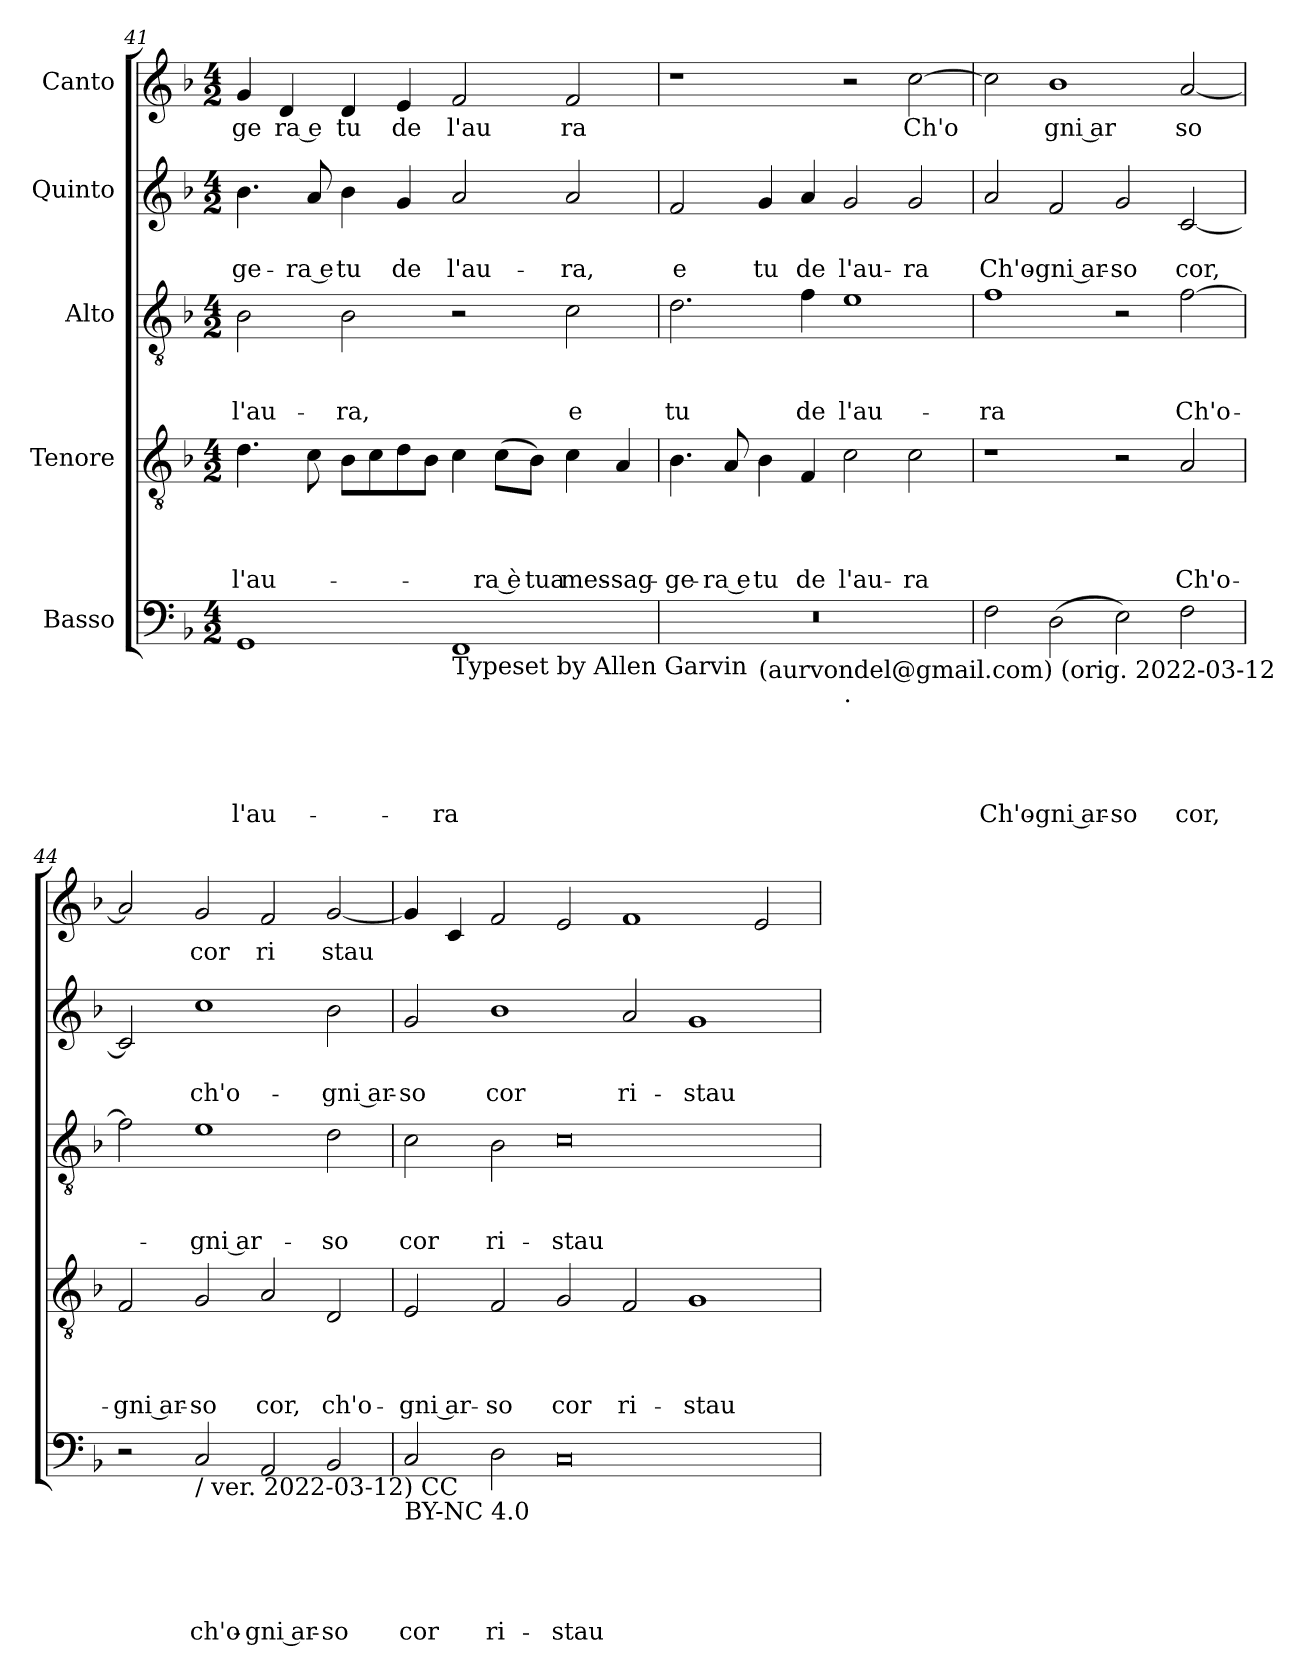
**kern	**text	**text	**text	**text	**text	**kern	**text	**text	**text	**text	**kern	**text	**text	**text	**kern	**text	**text	**kern	**text
*part5	*part5	*part5	*part5	*part5	*part5	*part4	*part4	*part4	*part4	*part4	*part3	*part3	*part3	*part3	*part2	*part2	*part2	*part1	*part1
*staff5	*staff5	*staff5	*staff5	*staff5	*staff5	*staff4	*staff4	*staff4	*staff4	*staff4	*staff3	*staff3	*staff3	*staff3	*staff2	*staff2	*staff2	*staff1	*staff1
*I"Basso	*	*	*	*	*	*I"Tenore	*	*	*	*	*I"Alto	*	*	*	*I"Quinto	*	*	*I"Canto	*
!!LO:LB:g=z
*clefF4	*	*	*	*	*	*clefGv2	*	*	*	*	*clefGv2	*	*	*	*clefG2	*	*	*clefG2	*
*k[b-]	*	*	*	*	*	*k[b-]	*	*	*	*	*k[b-]	*	*	*	*k[b-]	*	*	*k[b-]	*
*F:	*	*	*	*	*	*F:	*	*	*	*	*F:	*	*	*	*F:	*	*	*F:	*
*M4/2	*	*	*	*	*	*M4/2	*	*	*	*	*M4/2	*	*	*	*M4/2	*	*	*M4/2	*
=41	=41	=41	=41	=41	=41	=41	=41	=41	=41	=41	=41	=41	=41	=41	=41	=41	=41	=41	=41
!	!	!	!	!	!LO:LY:b	!	!	!	!	!LO:LY:b	!	!	!	!LO:LY:b	!	!	!LO:LY:b	!	!LO:LY:b
1GG	.	.	.	.	l'au-	4.d\	.	.	.	l'au-	2B-\	.	.	l'au-	4.b-\	.	-ge-	4g/	ge
!	!	!	!	!	!	!	!	!	!	!	!	!	!	!	!	!	!	!	!LO:LY:b:rj
.	.	.	.	.	.	.	.	.	.	.	.	.	.	.	.	.	.	4d/	ra e
!	!	!	!	!	!	!	!	!	!	!	!	!	!	!	!	!	!LO:LY:b:rj	!	!
.	.	.	.	.	.	8c\	.	.	.	.	.	.	.	.	8a/	.	-ra e	.	.
!	!	!	!	!	!	!	!	!	!	!	!	!	!	!LO:LY:b	!	!	!LO:LY:b	!	!LO:LY:b
.	.	.	.	.	.	8B-\L	.	.	.	.	2B-\	.	.	-ra,	4b-\	.	tu	4d/	tu
.	.	.	.	.	.	8c\	.	.	.	.	.	.	.	.	.	.	.	.	.
!	!	!	!	!	!	!	!	!	!	!	!	!	!	!	!	!	!LO:LY:b	!	!LO:LY:b
.	.	.	.	.	.	8d\	.	.	.	.	.	.	.	.	4g/	.	de	4e/	de
.	.	.	.	.	.	8B-\J	.	.	.	.	.	.	.	.	.	.	.	.	.
!LO:TX:b:t=Typeset by Allen Garvin	!	!	!	!	!	!	!	!	!	!	!	!	!	!	!	!	!	!	!
!	!	!	!	!	!LO:LY:b	!	!	!	!	!	!	!	!	!	!	!	!LO:LY:b	!	!LO:LY:b
1FF	.	.	.	.	-ra	4c\	.	.	.	.	2r	.	.	.	2a/	.	l'au-	2f/	l'au
!	!	!	!	!	!	!	!	!	!	!LO:LY:b:rj	!	!	!	!	!	!	!	!	!
.	.	.	.	.	.	(<8c\L	.	.	.	-ra è	.	.	.	.	.	.	.	.	.
!	!	!	!	!	!	!	!	!	!	!LO:LY:b	!	!	!	!	!	!	!	!	!
.	.	.	.	.	.	8B-\J)	.	.	.	tua	.	.	.	.	.	.	.	.	.
!	!	!	!	!	!	!	!	!	!	!LO:LY:b	!	!	!	!LO:LY:b	!	!	!LO:LY:b	!	!LO:LY:b
.	.	.	.	.	.	4c\	.	.	.	mes-	2c\	.	.	e	2a/	.	-ra,	2f/	ra
!	!	!	!	!	!	!	!	!	!	!LO:LY:b	!	!	!	!	!	!	!	!	!
.	.	.	.	.	.	4A/	.	.	.	-sag-	.	.	.	.	.	.	.	.	.
=42	=42	=42	=42	=42	=42	=42	=42	=42	=42	=42	=42	=42	=42	=42	=42	=42	=42	=42	=42
!	!	!	!	!	!	!	!	!	!	!LO:LY:b	!	!	!	!LO:LY:b	!	!	!LO:LY:b	!	!
*^	*	*	*	*	*	*	*	*	*	*	*	*	*	*	*	*	*	*	*
*	*^	*	*	*	*	*	*	*	*	*	*	*	*	*	*	*	*	*	*	*
0r	2ryy	1ryy	.	.	.	.	.	4.B-\	.	.	.	-ge-	2.d\	.	.	tu	2f/	.	e	1r	.
!	!	!	!	!	!	!	!	!	!	!	!	!LO:LY:b:rj	!	!	!	!	!	!	!	!	!
.	.	.	.	.	.	.	.	8A/	.	.	.	-ra e	.	.	.	.	.	.	.	.	.
!	!LO:TX:b:t=(aurvondel@gmail.com) (orig. 2022-03-12	!	!	!	!	!	!	!	!	!	!	!	!	!	!	!	!	!	!	!	!
!	!	!	!	!	!	!	!	!	!	!	!	!LO:LY:b	!	!	!	!	!	!	!LO:LY:b	!	!
.	1.ryy	.	.	.	.	.	.	4B-\	.	.	.	tu	.	.	.	.	4g/	.	tu	.	.
!	!	!	!	!	!	!	!	!	!	!	!	!LO:LY:b	!	!	!	!LO:LY:b	!	!	!LO:LY:b	!	!
.	.	.	.	.	.	.	.	4F/	.	.	.	de	4f\	.	.	de	4a/	.	de	.	.
!	!	!LO:TX:b:t=.	!	!	!	!	!	!	!	!	!	!	!	!	!	!	!	!	!	!	!
!	!	!	!	!	!	!	!	!	!	!	!	!LO:LY:b	!	!	!	!LO:LY:b	!	!	!LO:LY:b	!	!
.	.	1ryy	.	.	.	.	.	2c\	.	.	.	l'au-	1e	.	.	l'au-	2g/	.	l'au-	2r	.
!	!	!	!	!	!	!	!	!	!	!	!	!LO:LY:b	!	!	!	!	!	!	!LO:LY:b	!	!LO:LY:b
.	.	.	.	.	.	.	.	2c\	.	.	.	-ra	.	.	.	.	2g/	.	-ra	[>2cc\	Ch'o
=43	=43	=43	=43	=43	=43	=43	=43	=43	=43	=43	=43	=43	=43	=43	=43	=43	=43	=43	=43	=43	=43
!	!	!	!	!	!	!	!LO:LY:b	!	!	!	!	!	!	!	!	!LO:LY:b	!	!	!LO:LY:b	!	!
*v	*v	*v	*	*	*	*	*	*	*	*	*	*	*	*	*	*	*	*	*	*	*
2F\	.	.	.	.	Ch'o-	1r	.	.	.	.	1f	.	.	-ra	2a/	.	Ch'o-	2cc\]	.
!	!	!	!	!	!LO:LY:b:rj	!	!	!	!	!	!	!	!	!	!	!	!LO:LY:b:rj	!	!LO:LY:b:rj
(<2D\	.	.	.	.	-gni ar-	.	.	.	.	.	.	.	.	.	2f/	.	-gni ar-	1b-	gni ar
!	!	!	!	!	!LO:LY:b	!	!	!	!	!	!	!	!	!	!	!	!LO:LY:b	!	!
2E\)	.	.	.	.	-so	2r	.	.	.	.	2r	.	.	.	2g/	.	-so	.	.
!	!	!	!	!	!LO:LY:b	!	!	!	!	!LO:LY:b	!	!	!	!LO:LY:b	!	!	!LO:LY:b	!	!LO:LY:b
2F\	.	.	.	.	cor,	2A/	.	.	.	Ch'o-	[>2f\	.	.	Ch'o-	[<2c/	.	cor,	[<2a/	so
=44	=44	=44	=44	=44	=44	=44	=44	=44	=44	=44	=44	=44	=44	=44	=44	=44	=44	=44	=44
!	!	!	!	!	!	!	!	!	!	!LO:LY:b:rj	!	!	!	!	!	!	!	!	!
2r	.	.	.	.	.	2F/	.	.	.	-gni ar-	2f\]	.	.	.	2c/]	.	.	2a/]	.
!LO:TX:b:t=/ ver. 2022-03-12) CC	!	!	!	!	!	!	!	!	!	!	!	!	!	!	!	!	!	!	!
!	!	!	!	!	!LO:LY:b	!	!	!	!	!LO:LY:b	!	!	!	!LO:LY:b:rj	!	!	!LO:LY:b	!	!LO:LY:b
2C/	.	.	.	.	ch'o-	2G/	.	.	.	-so	1e	.	.	-gni ar-	1cc	.	ch'o-	2g/	cor
!	!	!	!	!	!LO:LY:b:rj	!	!	!	!	!LO:LY:b	!	!	!	!	!	!	!	!	!LO:LY:b
2AA/	.	.	.	.	-gni ar-	2A/	.	.	.	cor,	.	.	.	.	.	.	.	2f/	ri
!	!	!	!	!	!LO:LY:b	!	!	!	!	!LO:LY:b	!	!	!	!LO:LY:b	!	!	!LO:LY:b:rj	!	!LO:LY:b
2BB-/	.	.	.	.	-so	2D/	.	.	.	ch'o-	2d\	.	.	-so	2b-\	.	-gni ar-	[<2g/	stau
=45	=45	=45	=45	=45	=45	=45	=45	=45	=45	=45	=45	=45	=45	=45	=45	=45	=45	=45	=45
!LO:TX:b:t=BY-NC 4.0	!	!	!	!	!	!	!	!	!	!	!	!	!	!	!	!	!	!	!
!	!	!	!	!	!LO:LY:b	!	!	!	!	!LO:LY:b:rj	!	!	!	!LO:LY:b	!	!	!LO:LY:b	!	!
2C/	.	.	.	.	cor	2E/	.	.	.	-gni ar-	2c\	.	.	cor	2g/	.	-so	4g</]	.
.	.	.	.	.	.	.	.	.	.	.	.	.	.	.	.	.	.	4c/	.
!	!	!	!	!	!LO:LY:b	!	!	!	!	!LO:LY:b	!	!	!	!LO:LY:b	!	!	!LO:LY:b	!	!
2D\	.	.	.	.	ri-	2F/	.	.	.	-so	2B-\	.	.	ri-	1b-	.	cor	2f/	.
!	!	!	!	!	!LO:LY:b	!	!	!	!	!LO:LY:b	!	!	!	!LO:LY:b	!	!	!	!	!
0C	.	.	.	.	-stau-	2G/	.	.	.	cor	0c	.	.	-stau-	.	.	.	2e/	.
!	!	!	!	!	!	!	!	!	!	!LO:LY:b	!	!	!	!	!	!	!LO:LY:b	!	!
.	.	.	.	.	.	2F/	.	.	.	ri-	.	.	.	.	2a/	.	ri-	1f	.
!	!	!	!	!	!	!	!	!	!	!LO:LY:b	!	!	!	!	!	!	!LO:LY:b	!	!
.	.	.	.	.	.	1G	.	.	.	-stau-	.	.	.	.	1g	.	-stau-	.	.
.	.	.	.	.	.	.	.	.	.	.	.	.	.	.	.	.	.	2e/	.
=	=	=	=	=	=	=	=	=	=	=	=	=	=	=	=	=	=	=	=
*-	*-	*-	*-	*-	*-	*-	*-	*-	*-	*-	*-	*-	*-	*-	*-	*-	*-	*-	*-
